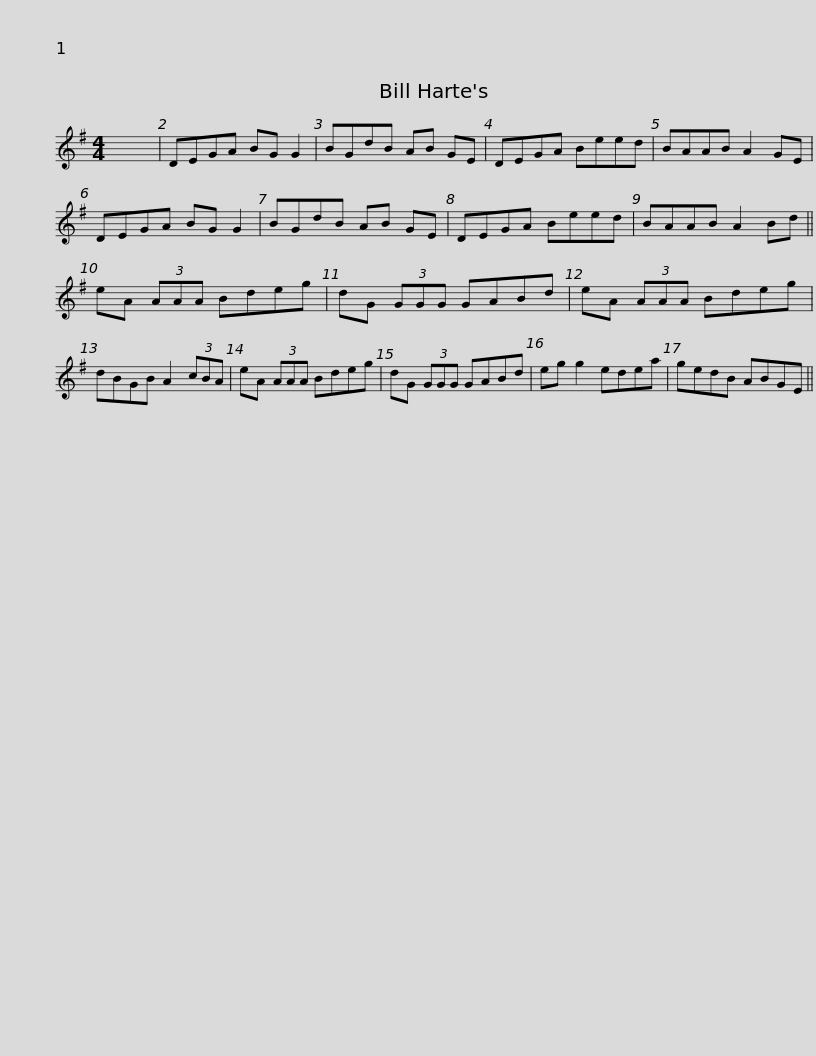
X:1
L:1/8
M:4/4
I:linebreak $
K:G
V:1 treble
V:1
 x8 | DEGA BG G2 | BGdB AB GE | DEGA Beed | BAAB A2 GE | %5
 DEGA BG G2 |$ BGdB AB GE | DEGA Beed | BAAB A2 Bd || eA (3AAA Bdeg | %10
 dG (3GGG GABd |$ eA (3AAA Bdeg | dBGB A2 (3cBA | eA (3AAA Bdeg | dG (3GGG GABd | %15
 eg g2 edea |$ gedB ABGE || %17
